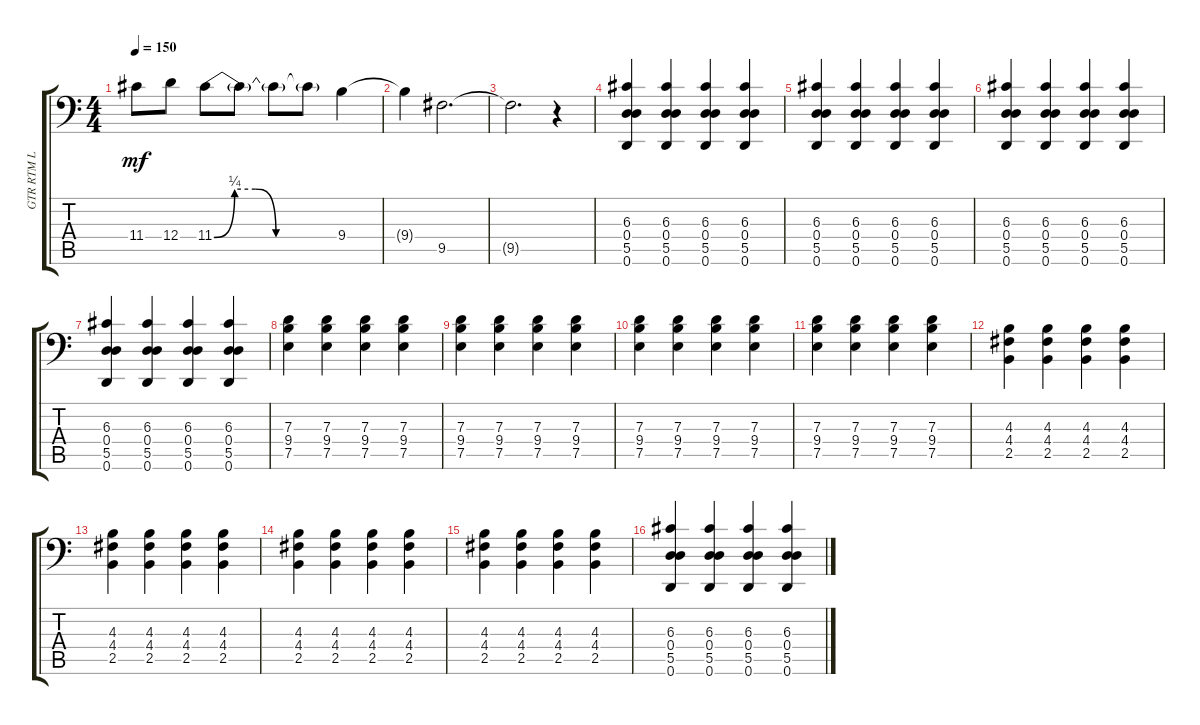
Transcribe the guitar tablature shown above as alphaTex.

\track ("GTR RTM L" "GTR RTM L") {instrument overdrivenguitar}
\staff {score tabs}
\tuning (E3 C3 G2 D2 A1 D1) {hide}
\ts (4 4)
\tempo 150
\clef f4
\ks c
11.4.8{dy mf} 12.4.8 11.4{be (custom 0 0 10 1 20 1 30 0 60 0)}.8 11.4{t}.8 11.4{t}.8 11.4{t}.8 9.4.4 |
9.4{t}.4 9.5.2{d} |
9.5{t}.2{d} r.4 |
(6.3 0.4 5.5 0.6).4 (6.3 0.4 5.5 0.6).4 (6.3 0.4 5.5 0.6).4 (6.3 0.4 5.5 0.6).4 |
(6.3 0.4 5.5 0.6).4 (6.3 0.4 5.5 0.6).4 (6.3 0.4 5.5 0.6).4 (6.3 0.4 5.5 0.6).4 |
(6.3 0.4 5.5 0.6).4 (6.3 0.4 5.5 0.6).4 (6.3 0.4 5.5 0.6).4 (6.3 0.4 5.5 0.6).4 |
(6.3 0.4 5.5 0.6).4 (6.3 0.4 5.5 0.6).4 (6.3 0.4 5.5 0.6).4 (6.3 0.4 5.5 0.6).4 |
(7.3 9.4 7.5).4 (7.3 9.4 7.5).4 (7.3 9.4 7.5).4 (7.3 9.4 7.5).4 |
(7.3 9.4 7.5).4 (7.3 9.4 7.5).4 (7.3 9.4 7.5).4 (7.3 9.4 7.5).4 |
(7.3 9.4 7.5).4 (7.3 9.4 7.5).4 (7.3 9.4 7.5).4 (7.3 9.4 7.5).4 |
(7.3 9.4 7.5).4 (7.3 9.4 7.5).4 (7.3 9.4 7.5).4 (7.3 9.4 7.5).4 |
(4.3 4.4 2.5).4 (4.3 4.4 2.5).4 (4.3 4.4 2.5).4 (4.3 4.4 2.5).4 |
(4.3 4.4 2.5).4 (4.3 4.4 2.5).4 (4.3 4.4 2.5).4 (4.3 4.4 2.5).4 |
(4.3 4.4 2.5).4 (4.3 4.4 2.5).4 (4.3 4.4 2.5).4 (4.3 4.4 2.5).4 |
(4.3 4.4 2.5).4 (4.3 4.4 2.5).4 (4.3 4.4 2.5).4 (4.3 4.4 2.5).4 |
(6.3 0.4 5.5 0.6).4 (6.3 0.4 5.5 0.6).4 (6.3 0.4 5.5 0.6).4 (6.3 0.4 5.5 0.6).4
